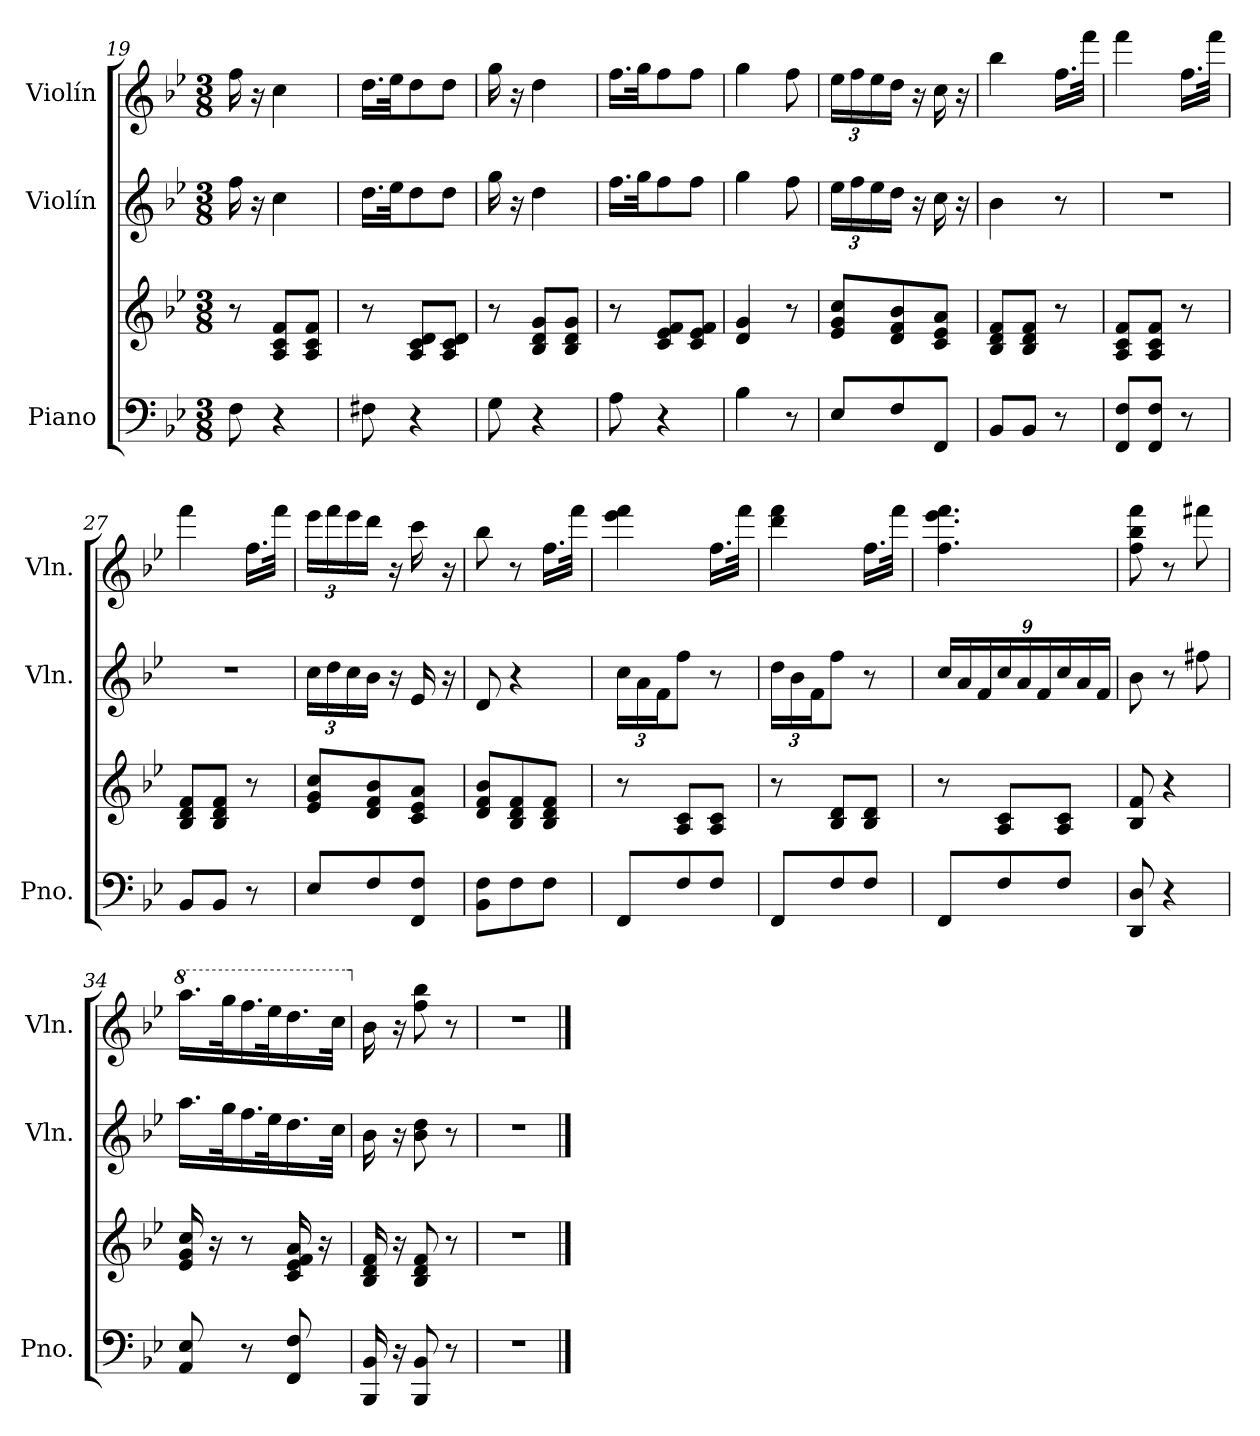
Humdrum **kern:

**kern	**kern	**kern	**kern
*part3	*part3	*part2	*part1
*staff4	*staff3	*staff2	*staff1
*I"Piano	*	*I"Violín	*I"Violín
*I'Pno.	*	*I'Vln.	*I'Vln.
*clefF4	*clefG2	*clefG2	*clefG2
*k[b-e-]	*k[b-e-]	*k[b-e-]	*k[b-e-]
*M3/8	*M3/8	*M3/8	*M3/8
=19	=19	=19	=19
8F\	8r	16ff\	16ff\
.	.	16r	16r
4r	8A/ 8c/ 8f/L	4cc\	4cc\
.	8A/ 8c/ 8f/J	.	.
=20	=20	=20	=20
8F#X\	8r	16.dd\LL	16.dd\LL
.	.	32ee-\JK	32ee-\JK
4r	8A/ 8c/ 8d/L	8dd\	8dd\
.	8A/ 8c/ 8d/J	8dd\J	8dd\J
!!LO:PB:g=z
=21	=21	=21	=21
8G\	8r	16gg\	16gg\
.	.	16r	16r
4r	8B-/ 8d/ 8g/L	4dd\	4dd\
.	8B-/ 8d/ 8g/J	.	.
=22	=22	=22	=22
8A\	8r	16.ff\LL	16.ff\LL
.	.	32gg\JK	32gg\JK
4r	8c/ 8e-/ 8f/L	8ff\	8ff\
.	8c/ 8e-/ 8f/J	8ff\J	8ff\J
=23	=23	=23	=23
4B-\	4d/ 4g/	4gg\	4gg\
8r	8r	8ff\	8ff\
=24	=24	=24	=24
*	*	*Xbrackettup	*Xbrackettup
8E-/L	8e-/ 8g/ 8cc/L	24ee-\LL	24ee-\LL
.	.	24ff\	24ff\
.	.	24ee-\	24ee-\
8F/	8d/ 8f/ 8b-/	16dd\JJ	16dd\JJ
.	.	16r	16r
8FF/J	8c/ 8e-/ 8a/J	16cc\	16cc\
.	.	16r	16r
=25	=25	=25	=25
8BB-/L	8B-/ 8d/ 8f/L	4b-\	4bb-\
8BB-/J	8B-/ 8d/ 8f/J	.	.
8r	8r	8r	16.ff\LL
.	.	.	32fff\JJk
=26	=26	=26	=26
8FF/ 8F/L	8A/ 8c/ 8f/L	4.r	4fff\
8FF/ 8F/J	8A/ 8c/ 8f/J	.	.
8r	8r	.	16.ff\LL
.	.	.	32fff\JJk
=27	=27	=27	=27
8BB-/L	8B-/ 8d/ 8f/L	4.r	4fff\
8BB-/J	8B-/ 8d/ 8f/J	.	.
8r	8r	.	16.ff\LL
.	.	.	32fff\JJk
!!LO:LB:g=z
=28	=28	=28	=28
8E-/L	8e-/ 8g/ 8cc/L	24cc\LL	24eee-\LL
.	.	24dd\	24fff\
.	.	24cc\	24eee-\
8F/	8d/ 8f/ 8b-/	16b-\JJ	16ddd\JJ
.	.	16r	16r
8FF/ 8F/J	8c/ 8e-/ 8a/J	16e-/	16ccc\
.	.	16r	16r
=29	=29	=29	=29
8BB-\ 8F\L	8d/ 8f/ 8b-/L	8d/	8bb-\
8F\	8B-/ 8d/ 8f/	4r	8r
8F\J	8B-/ 8d/ 8f/J	.	16.ff\LL
.	.	.	32fff\JJk
=30	=30	=30	=30
8FF/L	8r	24cc\LL	4eee-\ 4fff\
.	.	24a\	.
.	.	24f\J	.
8F/	8A/ 8c/L	8ff\J	.
8F/J	8A/ 8c/J	8r	16.ff\LL
.	.	.	32fff\JJk
=31	=31	=31	=31
8FF/L	8r	24dd\LL	4ddd\ 4fff\
.	.	24b-\	.
.	.	24f\J	.
8F/	8B-/ 8d/L	8ff\J	.
8F/J	8B-/ 8d/J	8r	16.ff\LL
.	.	.	32fff\JJk
=32	=32	=32	=32
8FF/L	8r	24cc/LL	4.ff\ 4.eee-\ 4.fff\
.	.	24a/	.
.	.	24f/	.
8F/	8A/ 8c/L	24cc/	.
.	.	24a/	.
.	.	24f/	.
8F/J	8A/ 8c/J	24cc/	.
.	.	24a/	.
.	.	24f/JJ	.
!!LO:LB:g=z
=33	=33	=33	=33
8DD/ 8D/	8B-/ 8f/	8b-\	8ff\ 8bb-\ 8fff\
4r	4r	8r	8r
.	.	8ff#X\	8fff#X\
=34	=34	=34	=34
*	*	*	*8va
8AA/ 8E-/	16e-/ 16g/ 16cc/	16.aa\LL	16.aaa\LL
.	16r	.	.
.	.	32gg\K	32ggg\K
8r	8r	16.ff\	16.fff\
.	.	32ee-\K	32eee-\K
8FF/ 8F/	16c/ 16e-/ 16f/ 16a/	16.dd\	16.ddd\
.	16r	.	.
.	.	32cc\JJk	32ccc\JJk
=35	=35	=35	=35
*	*	*	*X8va
16BBB-/ 16BB-/	16B-/ 16d/ 16f/	16b-\	16b-\
16r	16r	16r	16r
8BBB-/ 8BB-/	8B-/ 8d/ 8f/	8b-\ 8dd\	8ff\ 8bb-\
8r	8r	8r	8r
=36	=36	=36	=36
4.r	4.r	4.r	4.r
==	==	==	==
*-	*-	*-	*-
